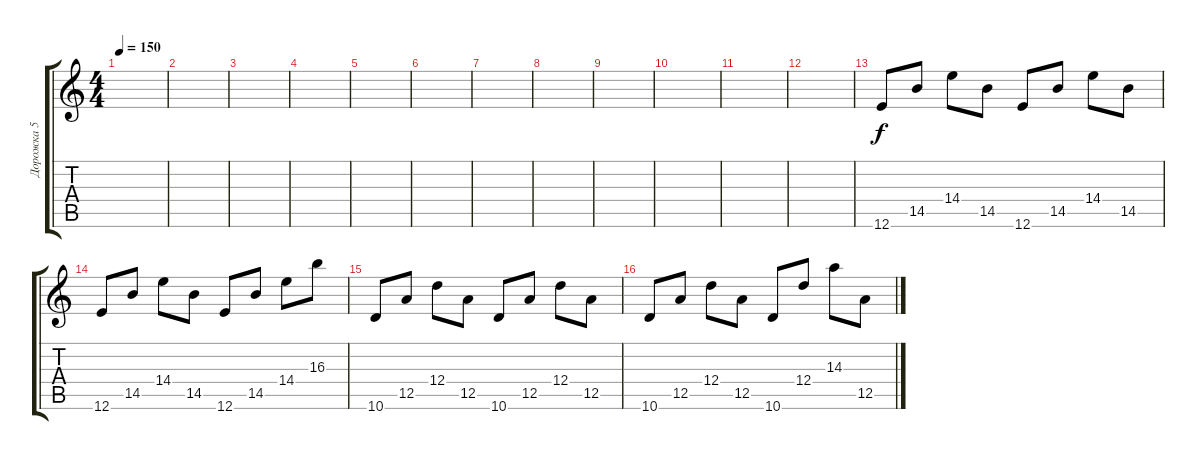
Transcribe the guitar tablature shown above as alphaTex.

\track ("Дорожка 5" "Дорожка 5") {mute instrument distortionguitar}
\staff {score tabs}
\tuning (E4 B3 G3 D3 A2 E2) {hide}
\ts (4 4)
\tempo 150
\clef g2
\ks c
|
|
|
|
|
|
|
|
|
|
|
|
12.6.8 14.5.8 14.4.8 14.5.8 12.6.8 14.5.8 14.4.8 14.5.8 |
12.6.8 14.5.8 14.4.8 14.5.8 12.6.8 14.5.8 14.4.8 16.3.8 |
10.6.8 12.5.8 12.4.8 12.5.8 10.6.8 12.5.8 12.4.8 12.5.8 |
10.6.8 12.5.8 12.4.8 12.5.8 10.6.8 12.4.8 14.3.8 12.5.8
